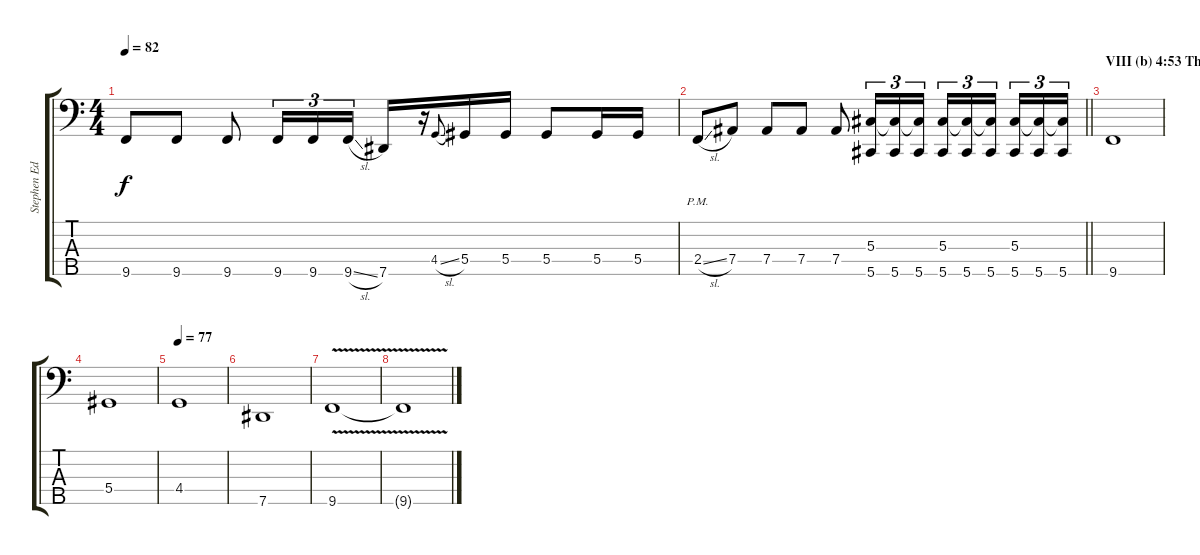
\track ("Stephen Edmondson (bass guitar) Drop G#" "Stephen Ed") {instrument electricbasspick}
\staff {score tabs}
\tuning (Gb2 Db2 Ab1 Eb1 Ab0) {hide}
\ts (4 4)
\tempo 82
\clef f4
\ks c
9.5.8{dy f} 9.5.8 9.5.8 9.5.16{tu (3 2)} 9.5.16{tu (3 2)} 9.5{sl}.16{tu (3 2)} 7.5.16 r.16 4.4{sl}.8{gr onbeat} 5.4.16 5.4.16 5.4.8 5.4.16 5.4.16 |
\barLineRight lightlight
2.4{sl pm}.8 7.4.8 7.4.8 7.4.8 7.4.8 (5.3 5.5).16{tu (3 2)} (5.3{t} 5.5).16{tu (3 2)} (5.3{t} 5.5).16{tu (3 2)} (5.3 5.5).16{tu (3 2)} (5.3{t} 5.5).16{tu (3 2)} (5.3{t} 5.5).16{tu (3 2) beam splitsecondary} (5.3 5.5).16{tu (3 2)} (5.3{t} 5.5).16{tu (3 2)} (5.3{t} 5.5).16{tu (3 2)} |
\section ("" "VIII (b) 4:53 The Glorious End")
9.5.1 |
5.4.1 |
\tempo 77
4.4.1 |
7.5.1 |
9.5{v}.1 |
9.5{t}.1
